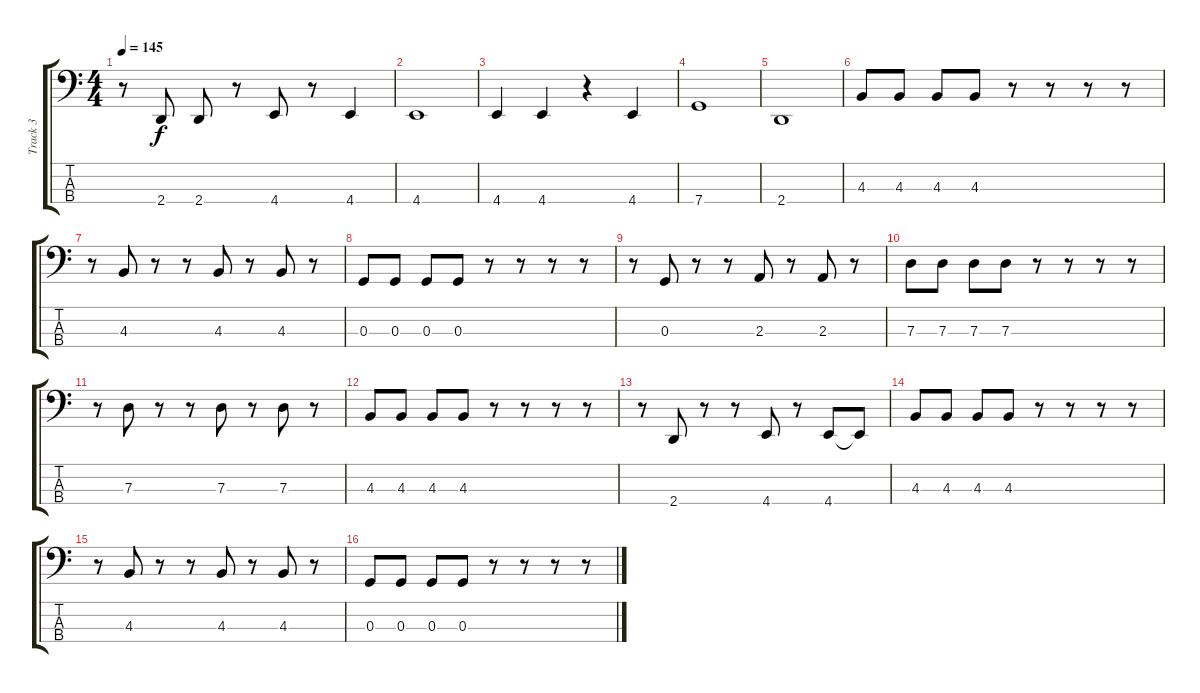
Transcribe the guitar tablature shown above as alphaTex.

\track ("Track 3" "Track 3") {instrument electricbasspick}
\staff {score tabs}
\tuning (F2 C2 G1 C1) {hide}
\ts (4 4)
\tempo 145
\clef f4
\ks c
r.8{dy f} 2.4.8 2.4.8 r.8 4.4.8 r.8 4.4.4 |
4.4.1 |
4.4.4 4.4.4 r.4 4.4.4 |
7.4.1 |
2.4.1 |
4.3.8 4.3.8 4.3.8 4.3.8 r.8 r.8 r.8 r.8 |
r.8 4.3.8 r.8 r.8 4.3.8 r.8 4.3.8 r.8 |
0.3.8 0.3.8 0.3.8 0.3.8 r.8 r.8 r.8 r.8 |
r.8 0.3.8 r.8 r.8 2.3.8 r.8 2.3.8 r.8 |
7.3.8 7.3.8 7.3.8 7.3.8 r.8 r.8 r.8 r.8 |
r.8 7.3.8 r.8 r.8 7.3.8 r.8 7.3.8 r.8 |
4.3.8 4.3.8 4.3.8 4.3.8 r.8 r.8 r.8 r.8 |
r.8 2.4.8 r.8 r.8 4.4.8 r.8 4.4.8 4.4{t}.8 |
4.3.8 4.3.8 4.3.8 4.3.8 r.8 r.8 r.8 r.8 |
r.8 4.3.8 r.8 r.8 4.3.8 r.8 4.3.8 r.8 |
0.3.8 0.3.8 0.3.8 0.3.8 r.8 r.8 r.8 r.8
